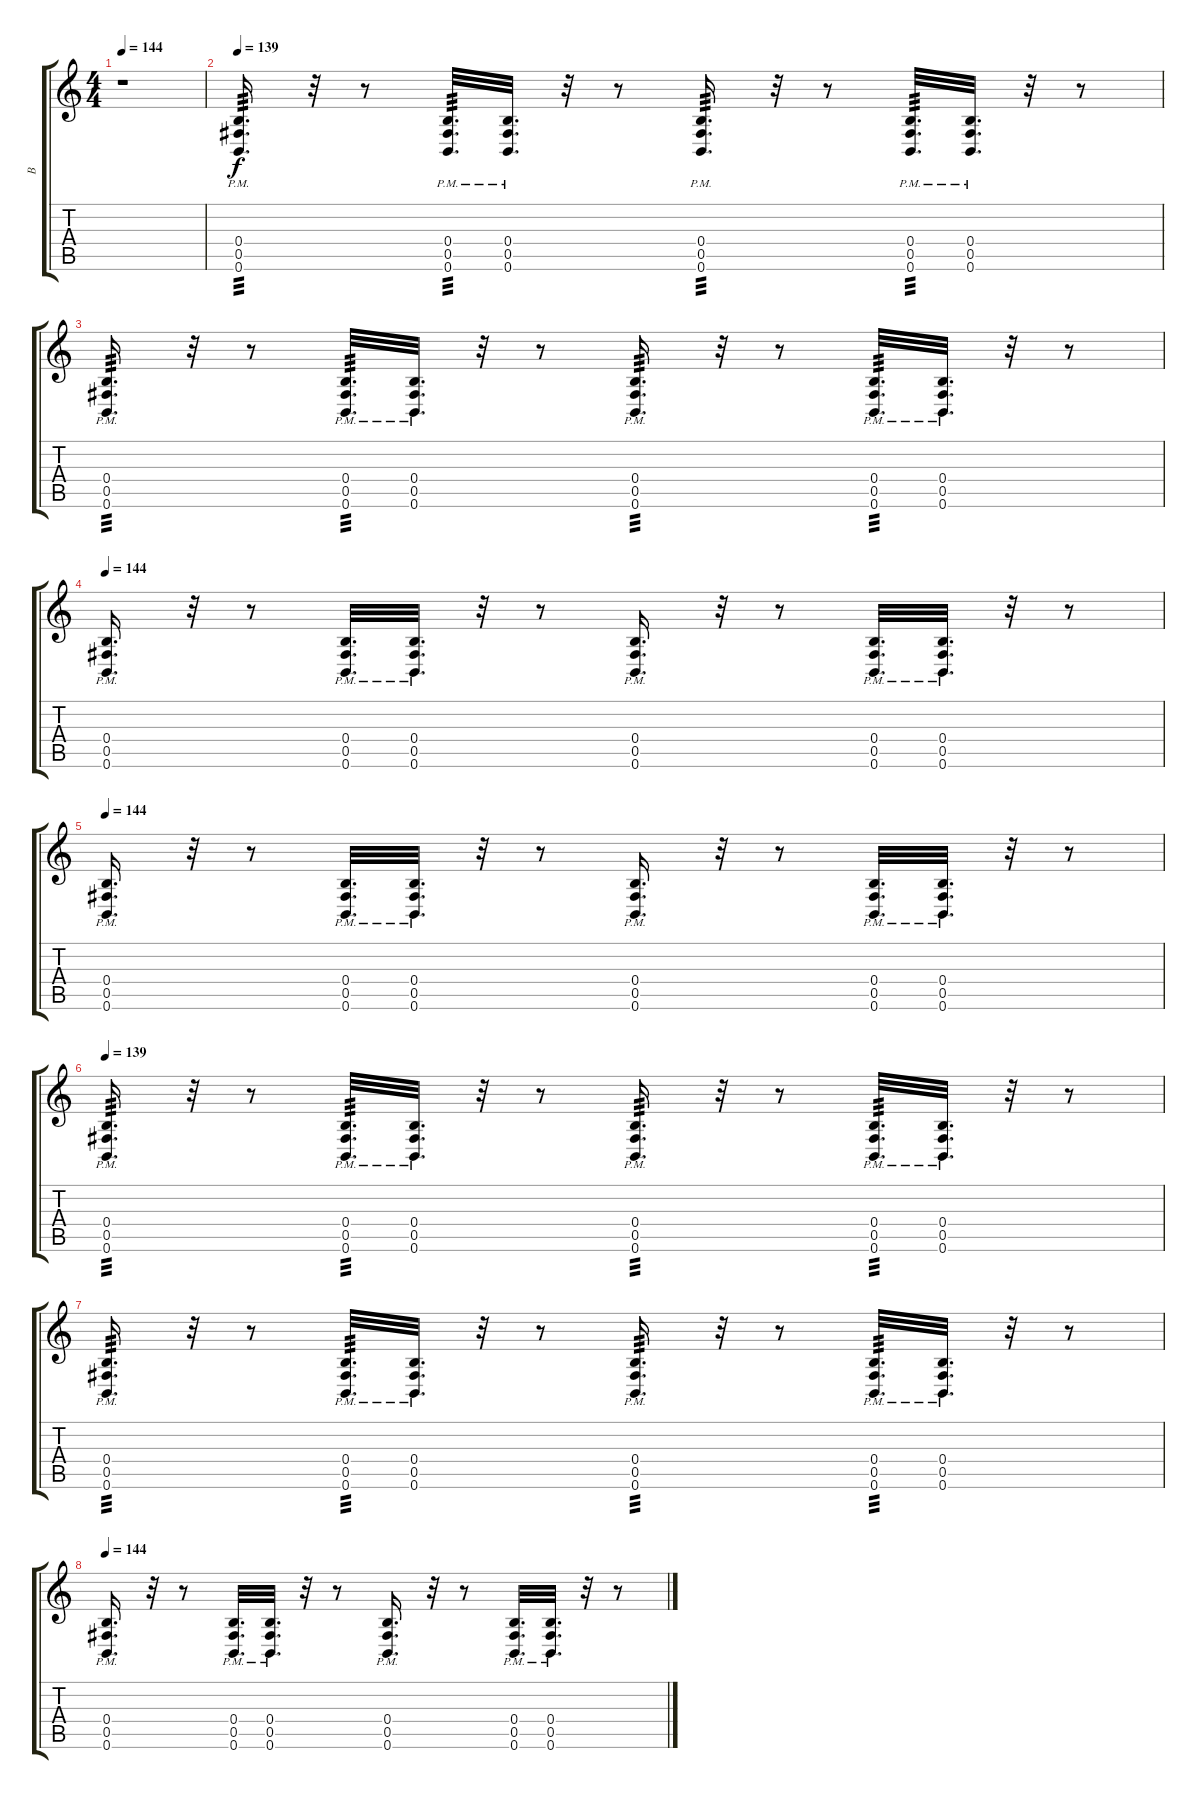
\track ("B" "B") {instrument distortionguitar}
\staff {score tabs}
\tuning (E4 Ab3 E3 B2 Gb2 B1) {hide}
\ts (4 4)
\tempo 144
\clef g2
\ks c
r.1{dy f} |
\tempo 139
(0.4{pm} 0.5{pm} 0.6{pm}).16{d tp 3} r.32 r.8 (0.4{pm} 0.5{pm} 0.6{pm}).32{d tp 3} (0.4{pm} 0.5{pm} 0.6{pm}).32{d} r.32 r.8 (0.4{pm} 0.5{pm} 0.6{pm}).16{d tp 3} r.32 r.8 (0.4{pm} 0.5{pm} 0.6{pm}).32{d tp 3} (0.4{pm} 0.5{pm} 0.6{pm}).32{d} r.32 r.8 |
(0.4{pm} 0.5{pm} 0.6{pm}).16{d tp 3} r.32 r.8 (0.4{pm} 0.5{pm} 0.6{pm}).32{d tp 3} (0.4{pm} 0.5{pm} 0.6{pm}).32{d} r.32 r.8 (0.4{pm} 0.5{pm} 0.6{pm}).16{d tp 3} r.32 r.8 (0.4{pm} 0.5{pm} 0.6{pm}).32{d tp 3} (0.4{pm} 0.5{pm} 0.6{pm}).32{d} r.32 r.8 |
\tempo 144
(0.4{pm} 0.5{pm} 0.6{pm}).16{d} r.32 r.8 (0.4{pm} 0.5{pm} 0.6{pm}).32{d} (0.4{pm} 0.5{pm} 0.6{pm}).32{d} r.32 r.8 (0.4{pm} 0.5{pm} 0.6{pm}).16{d} r.32 r.8 (0.4{pm} 0.5{pm} 0.6{pm}).32{d} (0.4{pm} 0.5{pm} 0.6{pm}).32{d} r.32 r.8 |
\tempo 144
(0.4{pm} 0.5{pm} 0.6{pm}).16{d} r.32 r.8 (0.4{pm} 0.5{pm} 0.6{pm}).32{d} (0.4{pm} 0.5{pm} 0.6{pm}).32{d} r.32 r.8 (0.4{pm} 0.5{pm} 0.6{pm}).16{d} r.32 r.8 (0.4{pm} 0.5{pm} 0.6{pm}).32{d} (0.4{pm} 0.5{pm} 0.6{pm}).32{d} r.32 r.8 |
\tempo 139
(0.4{pm} 0.5{pm} 0.6{pm}).16{d tp 3} r.32 r.8 (0.4{pm} 0.5{pm} 0.6{pm}).32{d tp 3} (0.4{pm} 0.5{pm} 0.6{pm}).32{d} r.32 r.8 (0.4{pm} 0.5{pm} 0.6{pm}).16{d tp 3} r.32 r.8 (0.4{pm} 0.5{pm} 0.6{pm}).32{d tp 3} (0.4{pm} 0.5{pm} 0.6{pm}).32{d} r.32 r.8 |
(0.4{pm} 0.5{pm} 0.6{pm}).16{d tp 3} r.32 r.8 (0.4{pm} 0.5{pm} 0.6{pm}).32{d tp 3} (0.4{pm} 0.5{pm} 0.6{pm}).32{d} r.32 r.8 (0.4{pm} 0.5{pm} 0.6{pm}).16{d tp 3} r.32 r.8 (0.4{pm} 0.5{pm} 0.6{pm}).32{d tp 3} (0.4{pm} 0.5{pm} 0.6{pm}).32{d} r.32 r.8 |
\tempo 144
(0.4{pm} 0.5{pm} 0.6{pm}).16{d} r.32 r.8 (0.4{pm} 0.5{pm} 0.6{pm}).32{d} (0.4{pm} 0.5{pm} 0.6{pm}).32{d} r.32 r.8 (0.4{pm} 0.5{pm} 0.6{pm}).16{d} r.32 r.8 (0.4{pm} 0.5{pm} 0.6{pm}).32{d} (0.4{pm} 0.5{pm} 0.6{pm}).32{d} r.32 r.8
